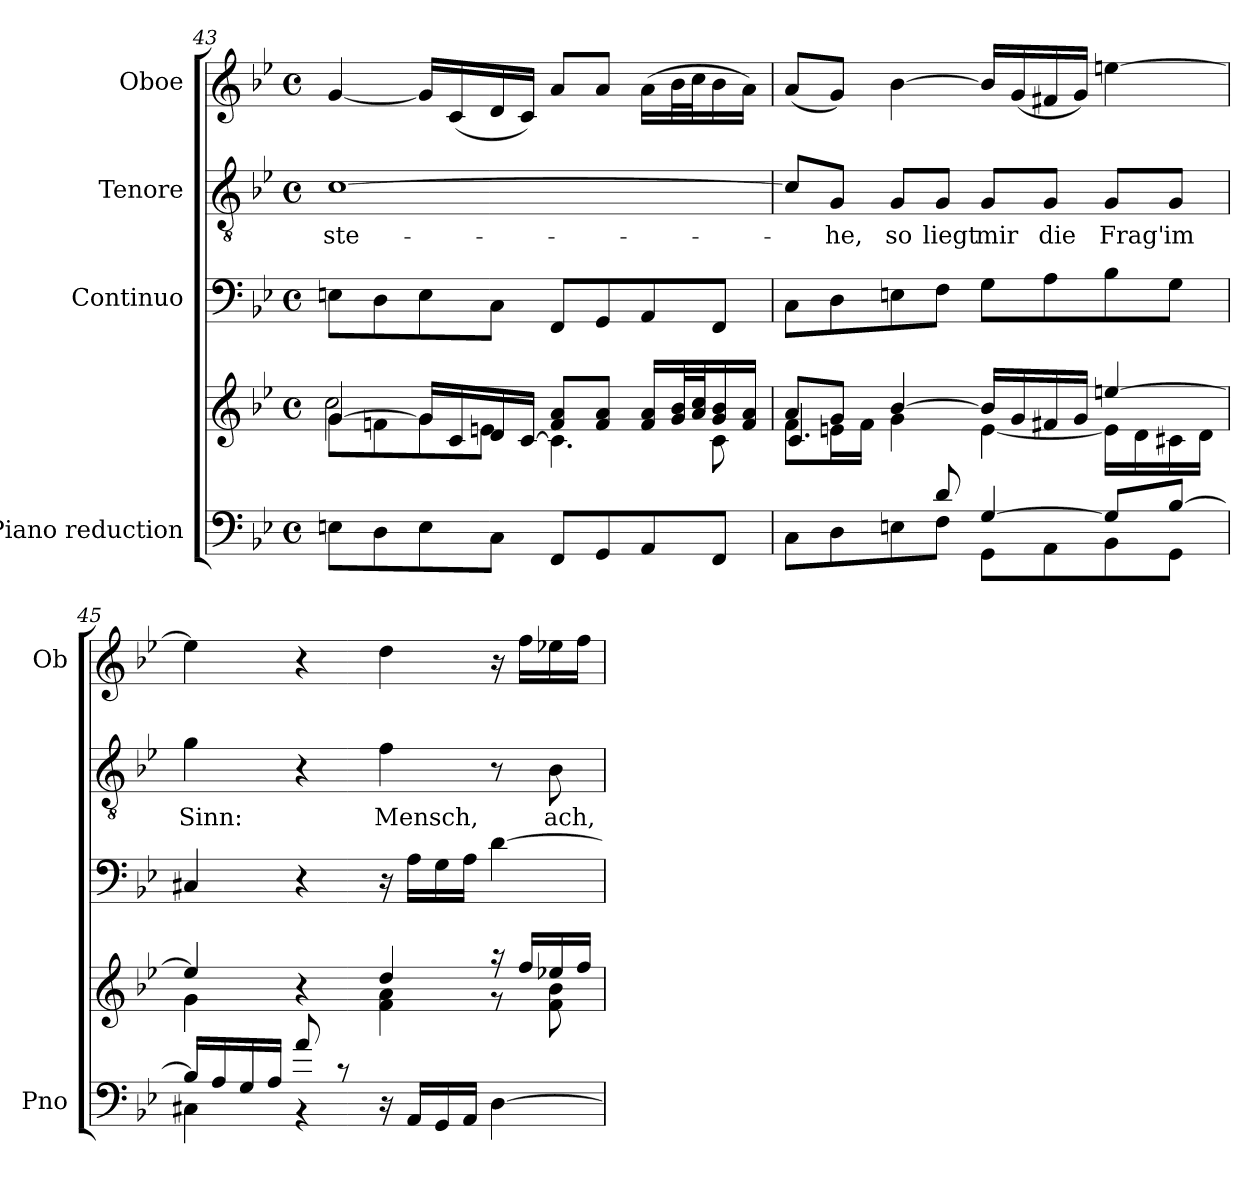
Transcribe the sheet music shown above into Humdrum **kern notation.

**kern	**kern	**kern	**kern	**text	**kern
*part4	*part4	*part3	*part2	*part2	*part1
*staff5	*staff4	*staff3	*staff2	*staff2	*staff1
*I"Piano reduction	*	*I"Continuo	*I"Tenore	*	*I"Oboe
*I'Pno	*	*	*	*	*I'Ob
*clefF4	*clefG2	*clefF4	*clefGv2	*	*clefG2
*k[b-e-]	*k[b-e-]	*k[b-e-]	*k[b-e-]	*	*k[b-e-]
*M4/4	*M4/4	*M4/4	*M4/4	*	*M4/4
*met(c)	*met(c)	*met(c)	*met(c)	*	*met(c)
=43	=43	=43	=43	=43	=43
*	*^	*	*	*	*
*	*	*^	*	*	*	*
!	!	!	!	!	!	!LO:LY:b	!
8En\L	[4g/	8g\L	2cc\	8En\L	[1c	ste-	[4g/
8D\	.	8fn\	.	8D\	.	.	.
8E\	16g/LL]	8g\	.	8E\	.	.	16g/LL]
.	16c/	.	.	.	.	.	(<16c/
8C\J	16d/	8en\J	.	8C\J	.	.	16d/
.	[16c/JJ	.	.	.	.	.	16c/JJ)
8FF/L	8f/ 8a/L	4.c\]	2ryy	8FF/L	.	.	8a/L
8GG/	8f/ 8a/J	.	.	8GG/	.	.	8a/J
8AA/	16f/ 16a/LL	.	.	8AA/	.	.	(>16a\LL
.	32g/ 32b-/L	.	.	.	.	.	32b-\L
.	32a/ 32cc/J	.	.	.	.	.	32cc\J
8FF/J	16g/ 16b-/	8c\	.	8FF/J	.	.	16b-\
.	16f/ 16a/JJ	.	.	.	.	.	16a\JJ)
=44	=44	=44	=44	=44	=44	=44	=44
*^	*	*	*	*	*	*	*
4.ryy	8C\L	8a/L	8f\L	4.c/	8C\L	8c/L]	.	(<8a/L
!	!	!	!	!	!	!	!LO:LY:b	!
.	8D\	8g/J	16en\L	.	8D\	8G/J	-he,	8g/J)
.	.	.	16f\JJ	.	.	.	.	.
!	!	!	!	!	!	!	!LO:LY:b	!
.	8En\	[4b-/	4g\	.	8En\	8G/L	so	[4b-\
!	!	!	!	!	!	!	!LO:LY:b	!
8d/	8F\J	.	.	2ryy	8F\J	8G/J	liegt	.
!	!	!	!	!	!	!	!LO:LY:b	!
[4G/	8GG\L	16b-/LL]	[4e\	.	8G\L	8G/L	mir	16b-/LL]
.	.	16g/	.	.	.	.	.	(<16g/
!	!	!	!	!	!	!	!LO:LY:b	!
.	8AA\	16f#X/	.	.	8A\	8G/J	die	16f#X/
.	.	16g/JJ	.	.	.	.	.	16g/JJ)
!	!	!	!	!	!	!	!LO:LY:b	!
8G/L]	8BB-\	[4een/	16e\LL]	.	8B-\	8G/L	Frag'	[4een\
.	.	.	16d\	.	.	.	.	.
!	!	!	!	!	!	!	!LO:LY:b	!
[8B-/J	8GG\J	.	16c#X\	8ryy	8G\J	8G/J	im	.
.	.	.	16d\JJ	.	.	.	.	.
*	*	*	*v	*v	*	*	*	*
!!LO:PB:g=z
=45	=45	=45	=45	=45	=45	=45	=45
!	!	!	!	!	!	!LO:LY:b	!
16B-/LL]	4C#X\	4ee/]	4g\	4C#X/	4g\	Sinn:	4ee\]
16A/	.	.	.	.	.	.	.
16G/	.	.	.	.	.	.	.
16A/JJ	.	.	.	.	.	.	.
8a/	4r	4r	4ryy	4r	4r	.	4r
8r	.	.	.	.	.	.	.
!	!	!	!	!	!	!LO:LY:b	!
16r	16ryy	4dd/	4f\ 4a\	16r	4f\	Mensch,	4dd\
16AA/LL	8.ryy	.	.	16A\LL	.	.	.
16GG/	.	.	.	16G\	.	.	.
16AA/JJ	.	.	.	16A\JJ	.	.	.
4ryy	[4D\	16r	8r	[4d\	8r	.	16r
.	.	16ff/LL	.	.	.	.	16ff\LL
!	!	!	!	!	!	!LO:LY:b	!
.	.	16ee-X/	8f\ 8b-\	.	8B-\	ach,	16ee-X\
.	.	16ff/JJ	.	.	.	.	16ff\JJ
*v	*v	*	*	*	*	*	*
*	*v	*v	*	*	*	*
=	=	=	=	=	=
*-	*-	*-	*-	*-	*-
